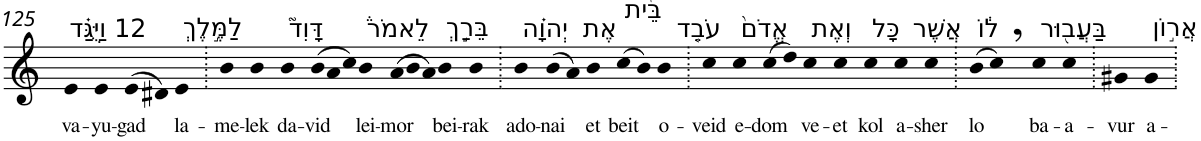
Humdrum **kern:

**kern	**text
*part1	*part1
*staff1	*staff1
*I"Piano	*
*I'Pno	*
!!LO:PB:g=z
*clefG2	*
*k[]	*
=125	=125
!LO:TX:a:t=12 וַיֻּגַּ֗ד	!
!	!LO:LY:b
4e	va-
!	!LO:LY:b
4e	-yu-
!	!LO:LY:b
(>8e	-gad
8d#X)	.
!LO:TX:a:t=לַמֶּ֣לֶךְ	!
!	!LO:LY:b
4e	la-
=126.	=126.
!	!LO:LY:b
4b	-me-
!	!LO:LY:b
4b	-lek
!LO:TX:a:t=דָּוִד֮	!
!	!LO:LY:b
4b	da-
*Xtuplet	*
!	!LO:LY:b
(>12b	-vid
12a	.
12cc)	.
!LO:TX:a:t=לֵאמֹר֒	!
!	!LO:LY:b
4b	lei-
!	!LO:LY:b
(>12a	-mor
12b	.
12a)	.
!LO:TX:a:t=בֵּרַ֣ךְ	!
!	!LO:LY:b
4b	bei-
!	!LO:LY:b
4b	-rak
=127.	=127.
!LO:TX:a:t=יְהוָ֗ה	!
!	!LO:LY:b
4b	ado-
!	!LO:LY:b
(>8b	-nai
8a)	.
!LO:TX:a:t=אֶת	!
!	!LO:LY:b
4b	et
!LO:TX:a:t=בֵּ֨ית	!
!	!LO:LY:b
(>8cc	beit
8b)	.
!LO:TX:a:t=עֹבֵ֤ד	!
!	!LO:LY:b
4b	o-
=128.	=128.
!	!LO:LY:b
4cc	-veid
!LO:TX:a:t=אֱדֹם֙	!
!	!LO:LY:b
4cc	e-
!	!LO:LY:b
(>8cc	-dom
8dd)	.
!LO:TX:a:t=וְאֶת	!
!	!LO:LY:b
4cc	ve-
!	!LO:LY:b
4cc	-et
!LO:TX:a:t=כָּל	!
!	!LO:LY:b
4cc	kol
!LO:TX:a:t=אֲשֶׁר	!
!	!LO:LY:b
4cc	a-
!	!LO:LY:b
4cc	-sher
=129.	=129.
!LO:TX:a:t=ל֔וֹ	!
!	!LO:LY:b
(>8b	lo
8cc,)	.
!LO:TX:a:t=בַּעֲב֖וּר	!
!	!LO:LY:b
4cc	ba-
!	!LO:LY:b
4cc	-a-
=130.	=130.
!	!LO:LY:b
4g#X	-vur
!LO:TX:a:t=אֲר֣וֹן	!
!	!LO:LY:b
4g#	a-
=.	=.
*-	*-
